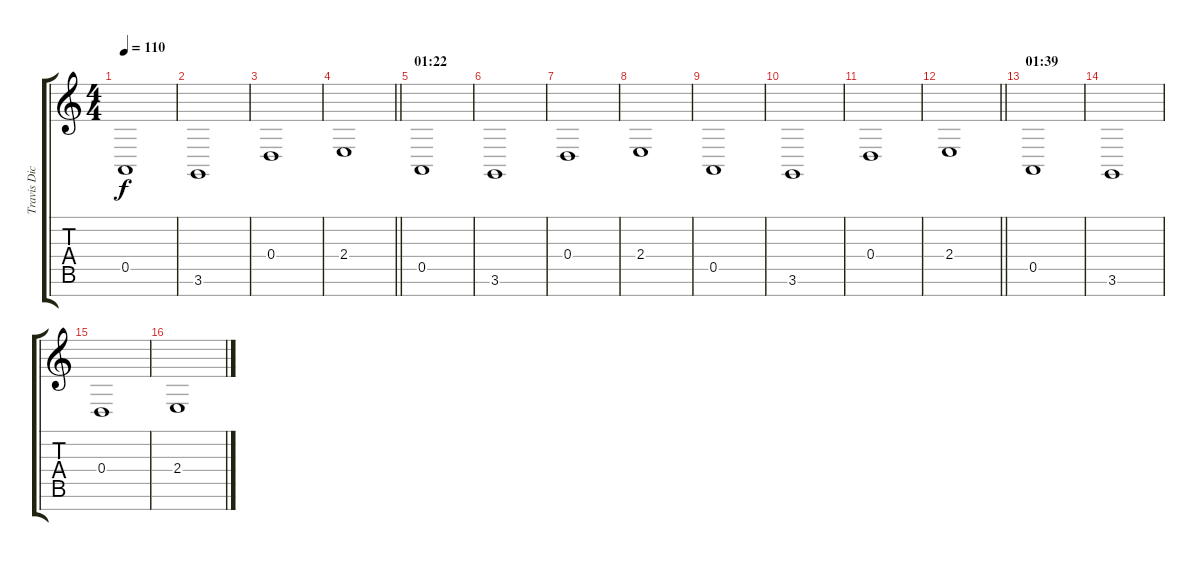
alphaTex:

\track ("Travis Dickerson 2" "Travis Dic") {instrument electricpiano1}
\staff {score tabs}
\tuning (E4 B3 G3 D3 A2 E2 B1) {hide}
\ts (4 4)
\tempo 110
\clef g2
\ks c
0.5.1{dy f} |
3.6.1 |
0.4.1 |
\barLineRight lightlight
2.4.1 |
\section ("" "01:22")
0.5.1 |
3.6.1 |
0.4.1 |
2.4.1 |
0.5.1 |
3.6.1 |
0.4.1 |
\barLineRight lightlight
2.4.1 |
\section ("" "01:39")
0.5.1 |
3.6.1 |
0.4.1 |
2.4.1
